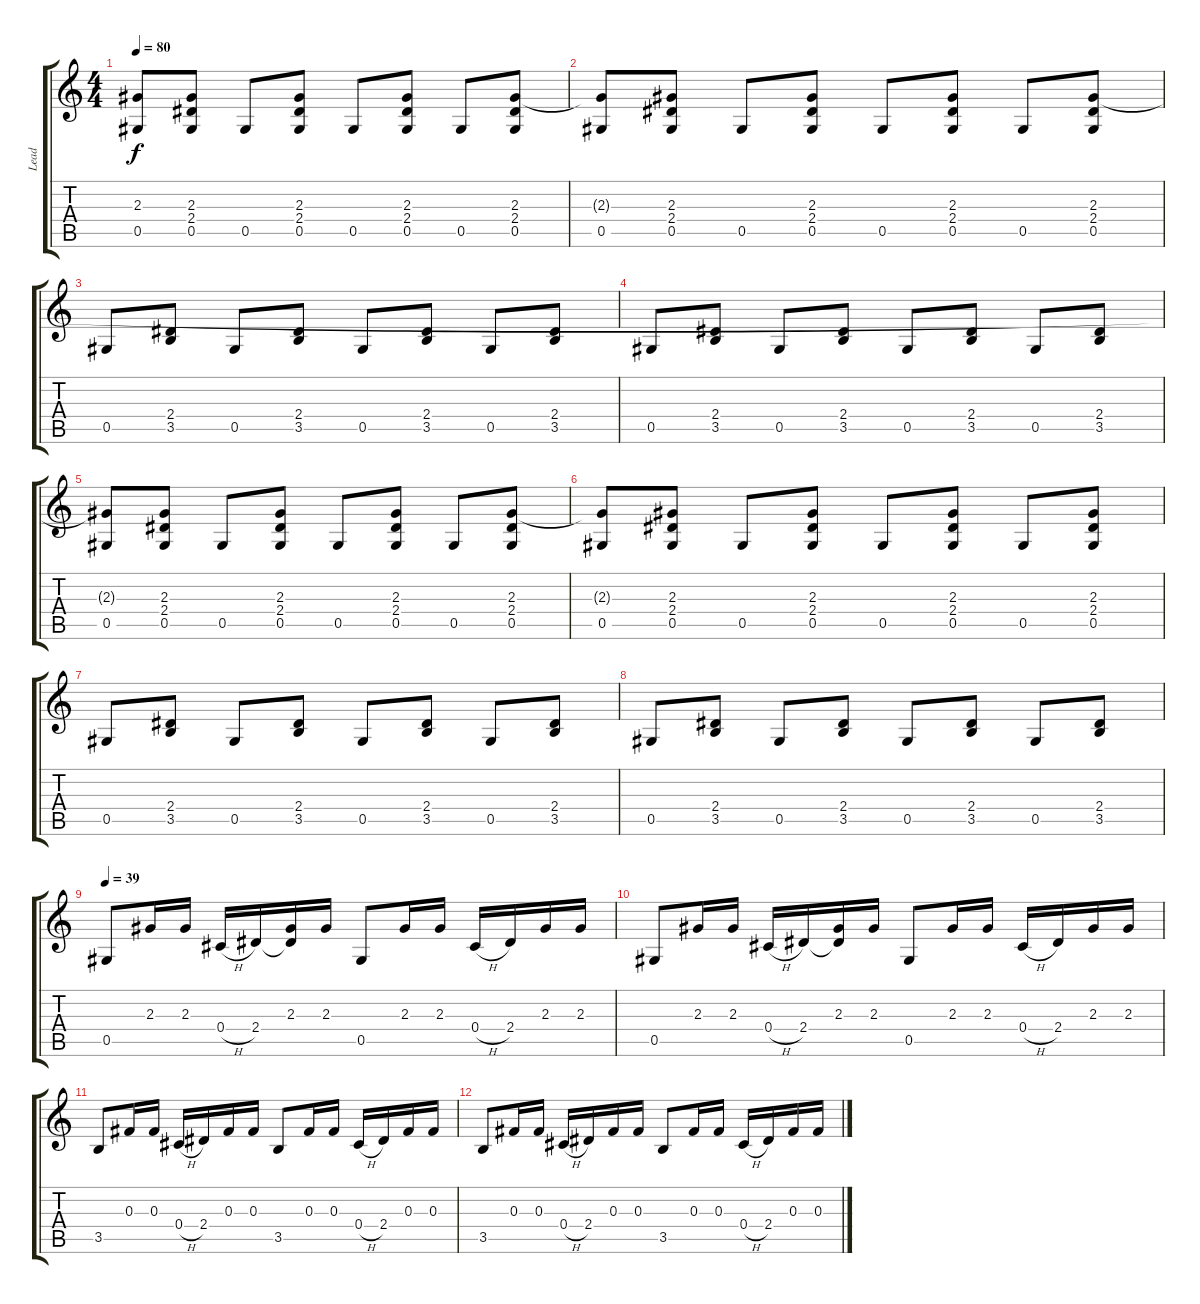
\track ("Lead" "Lead") {instrument acousticguitarsteel}
\staff {score tabs}
\tuning (Eb4 Bb3 Gb3 Db3 Ab2 Eb2) {hide}
\ts (4 4)
\tempo 80
\clef g2
\ks c
(2.3{t} 0.5).8{dy f} (2.3 2.4 0.5).8 0.5.8 (2.3 2.4 0.5).8 0.5.8 (2.3 2.4 0.5).8 0.5.8 (2.3 2.4 0.5).8 |
(2.3{t} 0.5).8 (2.3 2.4 0.5).8 0.5.8 (2.3 2.4 0.5).8 0.5.8 (2.3 2.4 0.5).8 0.5.8 (2.3 2.4 0.5).8 |
0.5.8 (2.4 3.5).8 0.5.8 (2.4 3.5).8 0.5.8 (2.4 3.5).8 0.5.8 (2.4 3.5).8 |
0.5.8 (2.4 3.5).8 0.5.8 (2.4 3.5).8 0.5.8 (2.4 3.5).8 0.5.8 (2.4 3.5).8 |
(2.3{t} 0.5).8 (2.3 2.4 0.5).8 0.5.8 (2.3 2.4 0.5).8 0.5.8 (2.3 2.4 0.5).8 0.5.8 (2.3 2.4 0.5).8 |
(2.3{t} 0.5).8 (2.3 2.4 0.5).8 0.5.8 (2.3 2.4 0.5).8 0.5.8 (2.3 2.4 0.5).8 0.5.8 (2.3 2.4 0.5).8 |
0.5.8 (2.4 3.5).8 0.5.8 (2.4 3.5).8 0.5.8 (2.4 3.5).8 0.5.8 (2.4 3.5).8 |
0.5.8 (2.4 3.5).8 0.5.8 (2.4 3.5).8 0.5.8 (2.4 3.5).8 0.5.8 (2.4 3.5).8 |
\tempo 39
0.5.8{volume 0} 2.3.16 2.3.16 0.4{h}.16 2.4.16 (2.3 2.4{t}).16 2.3.16 0.5.8 2.3.16 2.3.16 0.4{h}.16 2.4.16 2.3.16 2.3.16 |
0.5.8 2.3.16 2.3.16 0.4{h}.16 2.4.16 (2.3 2.4{t}).16 2.3.16 0.5.8 2.3.16 2.3.16 0.4{h}.16 2.4.16 2.3.16 2.3.16 |
3.5.8 0.3.16 0.3.16 0.4{h}.16 2.4.16 0.3.16 0.3.16 3.5.8 0.3.16 0.3.16 0.4{h}.16 2.4.16 0.3.16 0.3.16 |
3.5.8 0.3.16 0.3.16 0.4{h}.16 2.4.16 0.3.16 0.3.16 3.5.8 0.3.16 0.3.16 0.4{h}.16 2.4.16 0.3.16 0.3.16
